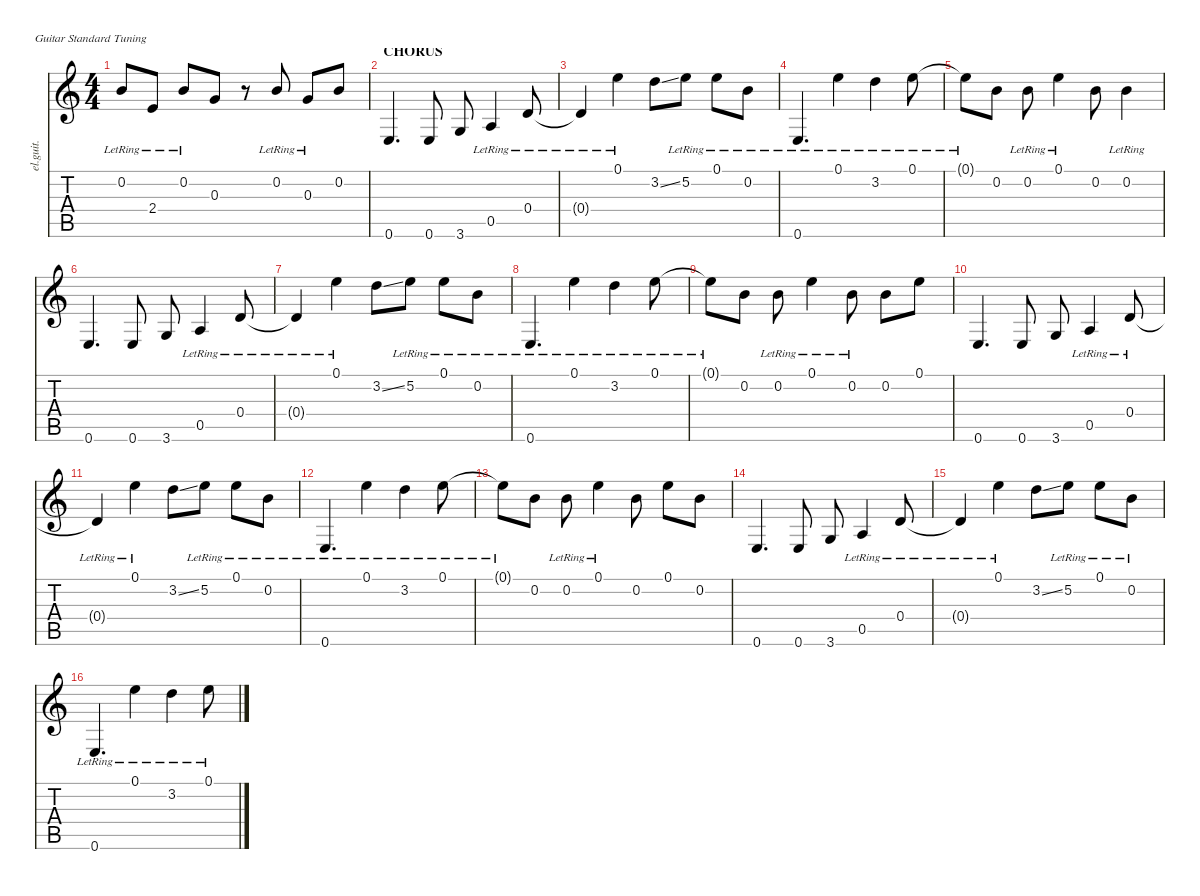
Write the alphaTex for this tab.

\defaultSystemsLayout 4
\hideDynamics
\bracketExtendMode nobrackets
\otherSystemsTrackNameOrientation horizontal
\track ("Gtr.1" "el.guit.") {defaultSystemsLayout 8 instrument electricguitarclean}
\staff {score tabs}
\tuning (E4 B3 G3 D3 A2 E2)
\ts (4 4)
\tempo (128 hide)
\clef g2
\ks c
0.2{lr}.8{dy f beam Up} 2.4{lr}.8{beam Up} 0.2{lr}.8{beam Up} 0.3.8{beam Up} r.8{beam Up} 0.2{lr}.8{beam Up} 0.3{lr}.8{beam Up} 0.2.8{beam Up} |
\section ("" "CHORUS")
0.6.4{d dy ff beam Up} 0.6.8{dy mf beam Up} 3.6.8{dy f beam Up} 0.5{lr}.4{dy ff beam Up} 0.4{lr}.8{dy fff beam Up} |
0.4{lr t}.4{dy f beam Up} 0.1{lr}.4{dy ff beam Down} 3.2{ss}.8{dy mf beam Down} 5.2{lr}.8{beam Down} 0.1{lr}.8{dy f beam Down} 0.2{lr}.8{dy mp beam Down} |
0.6{lr}.4{d dy ff beam Up} 0.1{lr}.4{beam Down} 3.2{lr}.4{dy mp beam Down} 0.1{lr}.8{dy ff beam Down} |
0.1{lr t}.8{dy f beam Down} 0.2.8{dy mf beam Down} 0.2{lr}.8{dy f beam Down} 0.1{lr}.4{dy fff beam Down} 0.2.8{dy f beam Down} 0.2{lr}.4{dy mf beam Down} |
0.6.4{d dy ff beam Up} 0.6.8{dy mf beam Up} 3.6.8{dy f beam Up} 0.5{lr}.4{dy ff beam Up} 0.4{lr}.8{dy fff beam Up} |
0.4{lr t}.4{dy f beam Up} 0.1{lr}.4{dy ff beam Down} 3.2{ss}.8{dy mf beam Down} 5.2{lr}.8{beam Down} 0.1{lr}.8{dy f beam Down} 0.2{lr}.8{dy mp beam Down} |
0.6{lr}.4{d dy ff beam Up} 0.1{lr}.4{beam Down} 3.2{lr}.4{dy mp beam Down} 0.1{lr}.8{dy ff beam Down} |
0.1{lr t}.8{dy f beam Down} 0.2.8{dy mf beam Down} 0.2{lr}.8{dy f beam Down} 0.1{lr}.4{dy fff beam Down} 0.2{lr}.8{dy mp beam Down} 0.2.8{dy f beam Down} 0.1.8{beam Down} |
0.6.4{d dy ff beam Up} 0.6.8{dy mf beam Up} 3.6.8{dy f beam Up} 0.5{lr}.4{dy ff beam Up} 0.4{lr}.8{dy fff beam Up} |
0.4{lr t}.4{dy f beam Up} 0.1{lr}.4{dy ff beam Down} 3.2{ss}.8{dy mf beam Down} 5.2{lr}.8{beam Down} 0.1{lr}.8{dy f beam Down} 0.2{lr}.8{dy mp beam Down} |
0.6{lr}.4{d dy ff beam Up} 0.1{lr}.4{beam Down} 3.2{lr}.4{dy mp beam Down} 0.1{lr}.8{dy ff beam Down} |
0.1{lr t}.8{dy f beam Down} 0.2.8{dy mf beam Down} 0.2{lr}.8{dy f beam Down} 0.1{lr}.4{dy fff beam Down} 0.2.8{dy f beam Down} 0.1.8{dy mf beam Down} 0.2.8{beam Down} |
0.6.4{d dy ff beam Up} 0.6.8{dy mf beam Up} 3.6.8{dy f beam Up} 0.5{lr}.4{dy ff beam Up} 0.4{lr}.8{dy fff beam Up} |
0.4{lr t}.4{dy f beam Up} 0.1{lr}.4{dy ff beam Down} 3.2{ss}.8{dy mf beam Down} 5.2{lr}.8{beam Down} 0.1{lr}.8{dy f beam Down} 0.2{lr}.8{dy mp beam Down} |
0.6{lr}.4{d dy ff beam Up} 0.1{lr}.4{beam Down} 3.2{lr}.4{dy mp beam Down} 0.1{lr}.8{dy ff beam Down}
